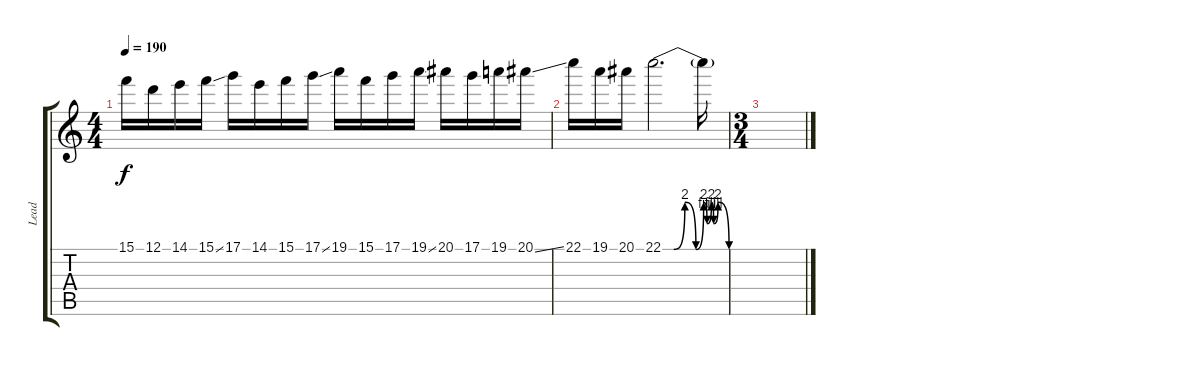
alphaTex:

\track ("Lead" "Lead") {instrument overdrivenguitar}
\staff {score tabs}
\tuning (D4 A3 F3 C3 G2 C2) {hide}
\ts (4 4)
\tempo 190
\clef g2
\ks c
15.1.16{dy f} 12.1.16 14.1.16 15.1{ss}.16 17.1.16 14.1.16 15.1.16 17.1{ss}.16 19.1.16 15.1.16 17.1.16 19.1{ss}.16 20.1.16 17.1.16 19.1.16 20.1{ss}.16 |
22.1.16 19.1.16 20.1.16 22.1{be (custom 0 0 10 0 20 8 30 0 37 8 40 4 44 8 46 4 50 8 60 0)}.2{d} 22.1{t}.16 |
\ts (3 4)
